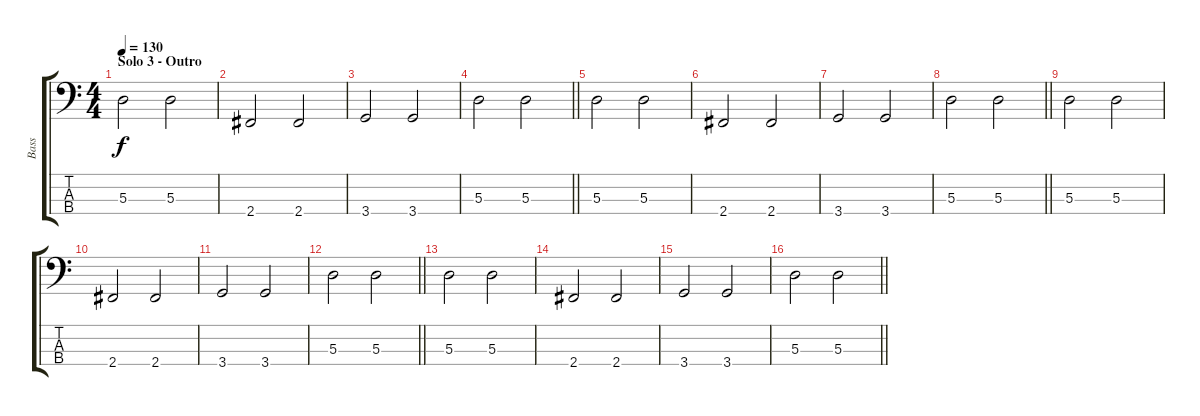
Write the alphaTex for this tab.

\track ("Bass" "Bass") {instrument electricbassfinger}
\staff {score tabs}
\tuning (G2 D2 A1 E1) {hide}
\ts (4 4)
\section ("" "Solo 3 - Outro")
\tempo 130
\clef f4
\ks c
5.3.2{dy f} 5.3.2 |
2.4.2 2.4.2 |
3.4.2 3.4.2 |
\barLineRight lightlight
5.3.2 5.3.2 |
5.3.2 5.3.2 |
2.4.2 2.4.2 |
3.4.2 3.4.2 |
\barLineRight lightlight
5.3.2 5.3.2 |
5.3.2 5.3.2 |
2.4.2 2.4.2 |
3.4.2 3.4.2 |
\barLineRight lightlight
5.3.2 5.3.2 |
5.3.2 5.3.2 |
2.4.2 2.4.2 |
3.4.2 3.4.2 |
\barLineRight lightlight
5.3.2 5.3.2
